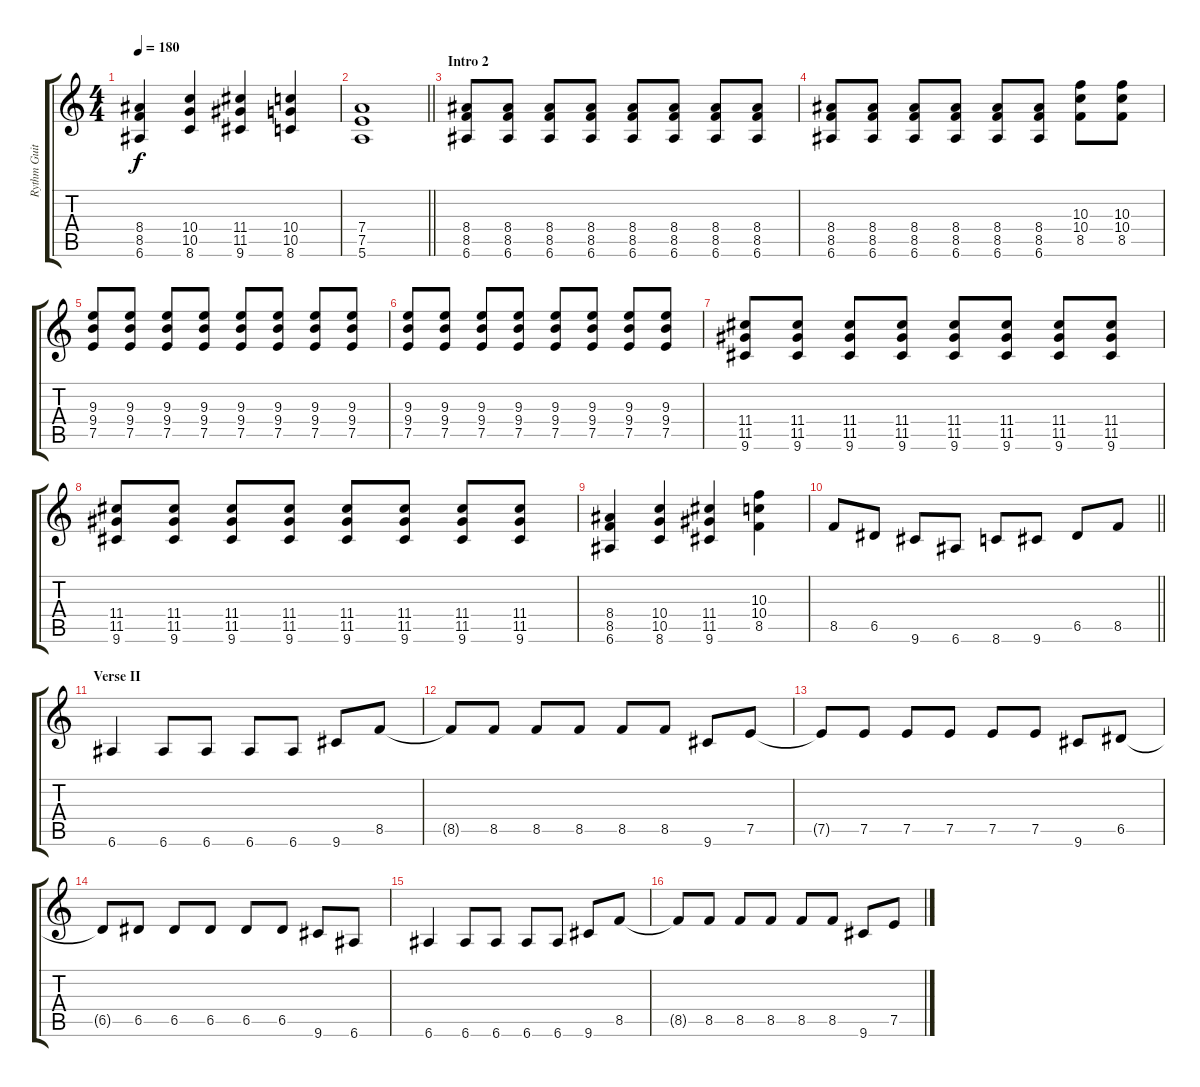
\track ("Rythm Guitar" "Rythm Guit") {instrument distortionguitar}
\staff {score tabs}
\tuning (E4 B3 G3 D3 A2 E2) {hide}
\ts (4 4)
\tempo 180
\clef g2
\ks c
(8.4 8.5 6.6).4{dy f} (10.4 10.5 8.6).4 (11.4 11.5 9.6).4 (10.4 10.5 8.6).4 |
\barLineRight lightlight
(7.4 7.5 5.6).1 |
\section ("" "Intro 2")
(8.4 8.5 6.6).8{volume 11 instrument distortionguitar} (8.4 8.5 6.6).8 (8.4 8.5 6.6).8 (8.4 8.5 6.6).8 (8.4 8.5 6.6).8 (8.4 8.5 6.6).8 (8.4 8.5 6.6).8 (8.4 8.5 6.6).8 |
(8.4 8.5 6.6).8 (8.4 8.5 6.6).8 (8.4 8.5 6.6).8 (8.4 8.5 6.6).8 (8.4 8.5 6.6).8 (8.4 8.5 6.6).8 (10.3 10.4 8.5).8 (10.3 10.4 8.5).8 |
(9.3 9.4 7.5).8 (9.3 9.4 7.5).8 (9.3 9.4 7.5).8 (9.3 9.4 7.5).8 (9.3 9.4 7.5).8 (9.3 9.4 7.5).8 (9.3 9.4 7.5).8 (9.3 9.4 7.5).8 |
(9.3 9.4 7.5).8 (9.3 9.4 7.5).8 (9.3 9.4 7.5).8 (9.3 9.4 7.5).8 (9.3 9.4 7.5).8 (9.3 9.4 7.5).8 (9.3 9.4 7.5).8 (9.3 9.4 7.5).8 |
(11.4 11.5 9.6).8 (11.4 11.5 9.6).8 (11.4 11.5 9.6).8 (11.4 11.5 9.6).8 (11.4 11.5 9.6).8 (11.4 11.5 9.6).8 (11.4 11.5 9.6).8 (11.4 11.5 9.6).8 |
(11.4 11.5 9.6).8 (11.4 11.5 9.6).8 (11.4 11.5 9.6).8 (11.4 11.5 9.6).8 (11.4 11.5 9.6).8 (11.4 11.5 9.6).8 (11.4 11.5 9.6).8 (11.4 11.5 9.6).8 |
(8.4 8.5 6.6).4 (10.4 10.5 8.6).4 (11.4 11.5 9.6).4 (10.3 10.4 8.5).4 |
\barLineRight lightlight
8.5.8 6.5.8 9.6.8 6.6.8 8.6.8 9.6.8 6.5.8 8.5.8 |
\section ("" "Verse II")
6.6.4 6.6.8 6.6.8 6.6.8 6.6.8 9.6.8 8.5.8 |
8.5{t}.8 8.5.8 8.5.8 8.5.8 8.5.8 8.5.8 9.6.8 7.5.8 |
7.5{t}.8 7.5.8 7.5.8 7.5.8 7.5.8 7.5.8 9.6.8 6.5.8 |
6.5{t}.8 6.5.8 6.5.8 6.5.8 6.5.8 6.5.8 9.6.8 6.6.8 |
6.6.4 6.6.8 6.6.8 6.6.8 6.6.8 9.6.8 8.5.8 |
8.5{t}.8 8.5.8 8.5.8 8.5.8 8.5.8 8.5.8 9.6.8 7.5.8
